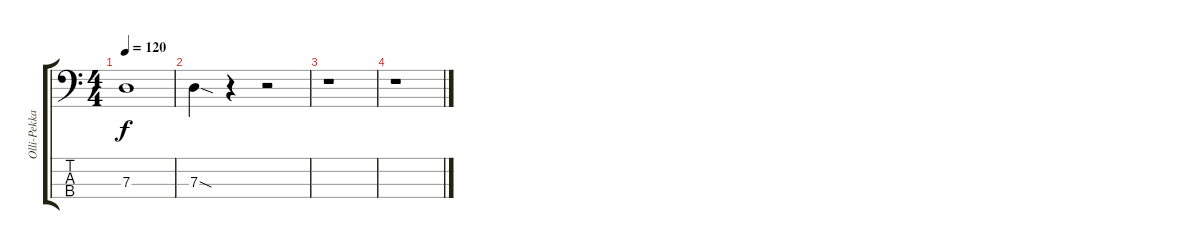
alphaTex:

\track ("Olli-Pekka Laine" "Olli-Pekka") {instrument electricbassfinger}
\staff {score tabs}
\tuning (F2 C2 G1 D1) {hide}
\ts (4 4)
\tempo 120
\clef f4
\ks c
7.3{t}.1{dy f} |
7.3{sod}.4 r.4 r.2 |
r.1 |
r.1
